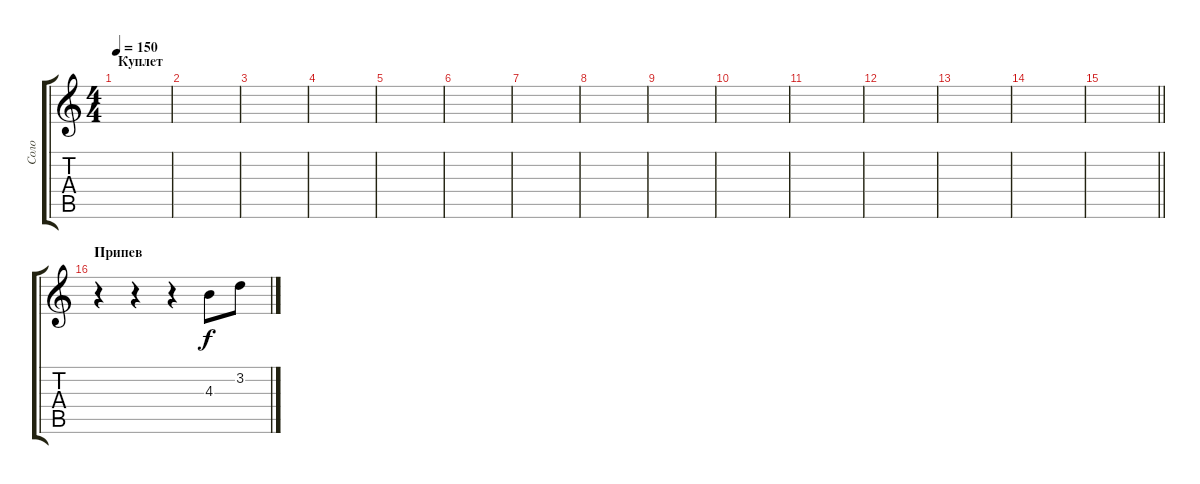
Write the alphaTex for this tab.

\track ("Соло" "Соло") {instrument distortionguitar}
\staff {score tabs}
\tuning (E4 B3 G3 D3 A2 E2) {hide}
\ts (4 4)
\section ("" "Куплет")
\tempo 150
\clef g2
\ks c
|
|
|
|
|
|
|
|
|
|
|
|
|
|
\barLineRight lightlight
|
\section ("" "Припев")
r.4 r.4 r.4 4.3.8 3.2.8
